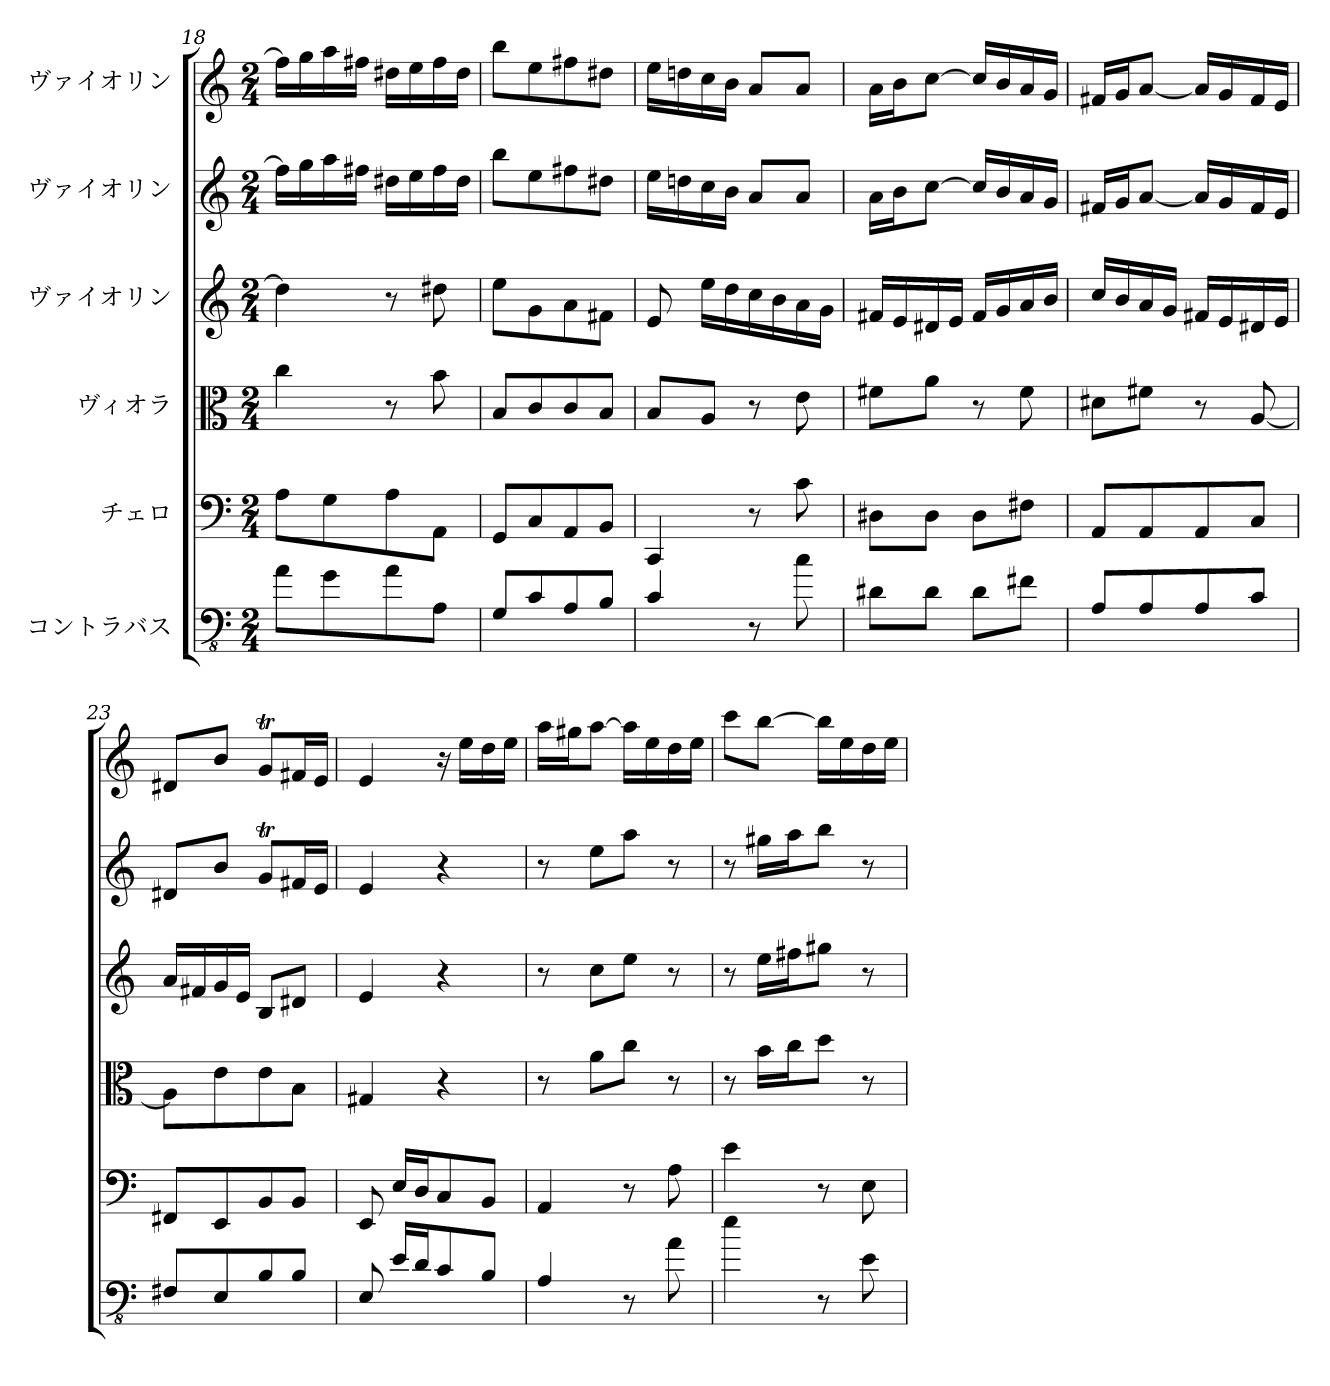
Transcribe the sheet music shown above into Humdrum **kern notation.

**kern	**kern	**kern	**kern	**kern	**kern
*part6	*part5	*part4	*part3	*part2	*part1
*staff6	*staff5	*staff4	*staff3	*staff2	*staff1
*I"コントラバス	*I"チェロ	*I"ヴィオラ	*I"ヴァイオリン	*I"ヴァイオリン	*I"ヴァイオリン
*clefFv4	*clefF4	*clefC3	*clefG2	*clefG2	*clefG2
*ITrd7c12	*	*	*	*	*
*k[]	*k[]	*k[]	*k[]	*k[]	*k[]
*M2/4	*M2/4	*M2/4	*M2/4	*M2/4	*M2/4
=18	=18	=18	=18	=18	=18
8AA\L	8A\L	4cc\	4dd#\]	16ff#\LL]	16ff#\LL]
.	.	.	.	16gg\	16gg\
8GG\	8G\	.	.	16aa\	16aa\
.	.	.	.	16ff#X\JJ	16ff#X\JJ
8AA\	8A\	8r	8r	16dd#X\LL	16dd#X\LL
.	.	.	.	16ee\	16ee\
8AAA\J	8AA\J	8b\	8dd#X\	16ff#\	16ff#\
.	.	.	.	16dd#\JJ	16dd#\JJ
!!LO:PB:g=z
=19	=19	=19	=19	=19	=19
8GGG/L	8GG/L	8B/L	8ee\L	8bb\L	8bb\L
8CC/	8C/	8c/	8g\	8ee\	8ee\
8AAA/	8AA/	8c/	8a\	8ff#X\	8ff#X\
8BBB/J	8BB/J	8B/J	8f#X\J	8dd#X\J	8dd#X\J
=20	=20	=20	=20	=20	=20
4CC/	4CC/	8B/L	8e/	16ee\LL	16ee\LL
.	.	.	.	16ddn\	16ddn\
.	.	8A/J	16ee\LL	16cc\	16cc\
.	.	.	16dd\	16b\JJ	16b\JJ
8r	8r	8r	16cc\	8a/L	8a/L
.	.	.	16b\	.	.
8C\	8c\	8e\	16a\	8a/J	8a/J
.	.	.	16g\JJ	.	.
=21	=21	=21	=21	=21	=21
8DD#X\L	8D#X\L	8f#X\L	16f#X/LL	16a\LL	16a\LL
.	.	.	16e/	16b\J	16b\J
8DD#\J	8D#\J	8a\J	16d#X/	[8cc\J	[8cc\J
.	.	.	16e/JJ	.	.
8DD#\L	8D#\L	8r	16f#/LL	16cc/LL]	16cc/LL]
.	.	.	16g/	16b/	16b/
8FF#X\J	8F#X\J	8f#\	16a/	16a/	16a/
.	.	.	16b/JJ	16g/JJ	16g/JJ
=22	=22	=22	=22	=22	=22
8AAA/L	8AA/L	8d#X\L	16cc/LL	16f#X/LL	16f#X/LL
.	.	.	16b/	16g/J	16g/J
8AAA/	8AA/	8f#X\J	16a/	[8a/J	[8a/J
.	.	.	16g/JJ	.	.
8AAA/	8AA/	8r	16f#X/LL	16a/LL]	16a/LL]
.	.	.	16e/	16g/	16g/
8CC/J	8C/J	[8A/	16d#X/	16f#/	16f#/
.	.	.	16e/JJ	16e/JJ	16e/JJ
=23	=23	=23	=23	=23	=23
8FFF#X/L	8FF#X/L	8A\L]	16a/LL	8d#X/L	8d#X/L
.	.	.	16f#X/	.	.
8EEE/	8EE/	8e\	16g/	8b/J	8b/J
.	.	.	16e/JJ	.	.
8BBB/	8BB/	8e\	8B/L	8gT/L	8gT/L
8BBB/J	8BB/J	8B\J	8d#X/J	16f#X/L	16f#X/L
.	.	.	.	16e/JJ	16e/JJ
!!LO:LB:g=z
=24	=24	=24	=24	=24	=24
8EEE/	8EE/	4G#X/	4e/	4e/	4e/
16EE/LL	16E/LL	.	.	.	.
16DD/J	16D/J	.	.	.	.
8CC/	8C/	4r	4r	4r	16r
.	.	.	.	.	16ee\LL
8BBB/J	8BB/J	.	.	.	16dd\
.	.	.	.	.	16ee\JJ
=25	=25	=25	=25	=25	=25
4AAA/	4AA/	8r	8r	8r	16aa\LL
.	.	.	.	.	16gg#X\J
.	.	8a\L	8cc\L	8ee\L	[8aa\J
8r	8r	8cc\J	8ee\J	8aa\J	16aa\LL]
.	.	.	.	.	16ee\
8AA\	8A\	8r	8r	8r	16dd\
.	.	.	.	.	16ee\JJ
=26	=26	=26	=26	=26	=26
4E\	4e\	8r	8r	8r	8ccc\L
.	.	16b\LL	16ee\LL	16gg#X\LL	[8bb\J
.	.	16cc\J	16ff#X\J	16aa\J	.
8r	8r	8dd\J	8gg#X\J	8bb\J	16bb\LL]
.	.	.	.	.	16ee\
8EE\	8E\	8r	8r	8r	16dd\
.	.	.	.	.	16ee\JJ
=	=	=	=	=	=
*-	*-	*-	*-	*-	*-
